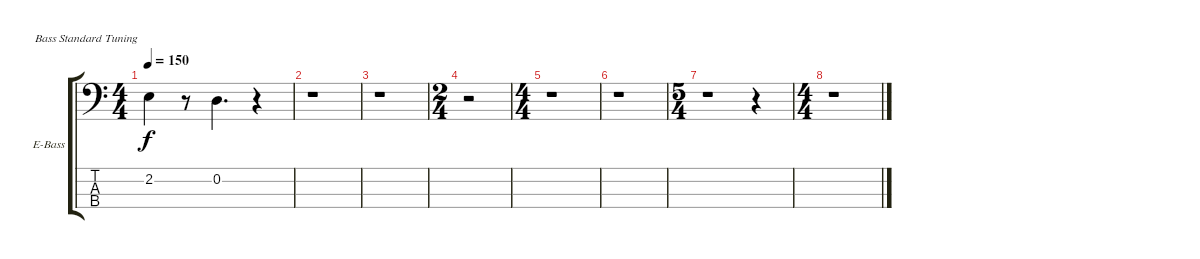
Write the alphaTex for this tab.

\bracketExtendMode groupsimilarinstruments
\firstSystemTrackNameOrientation horizontal
\otherSystemsTrackNameOrientation horizontal
\track ("Bass" "E-Bass") {instrument electricbassfinger}
\staff {score tabs}
\tuning (G2 D2 A1 E1)
\ts (4 4)
\tempo 150
\clef f4
\ks c
2.2{t}.4{dy f} r.8 0.2.4{d} r.4 |
r.1 |
r.1 |
\ts (2 4)
r.2 |
\ts (4 4)
r.1 |
r.1 |
\ts (5 4)
r.1 r.4 |
\ts (4 4)
r.1
